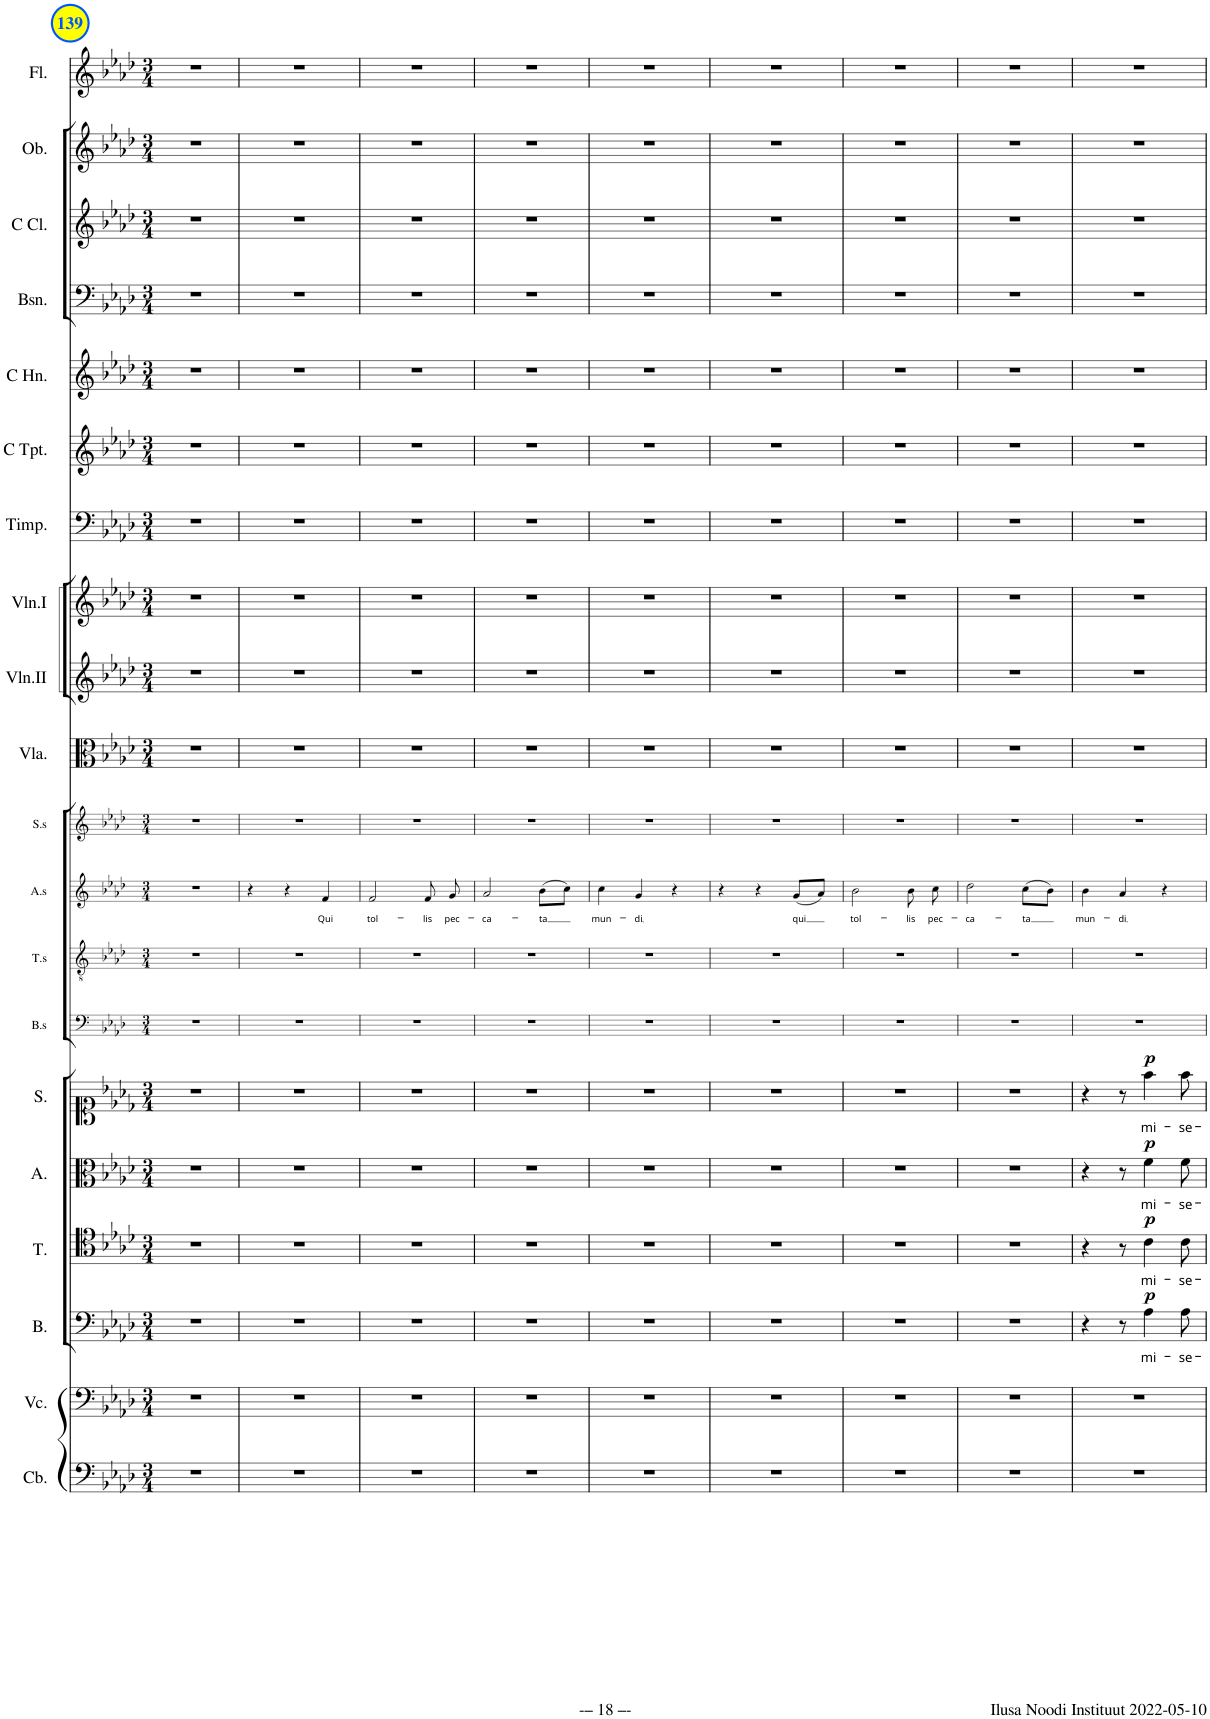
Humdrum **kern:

**kern	**kern	**kern	**text	**dynam	**kern	**text	**dynam	**kern	**text	**dynam	**kern	**text	**dynam	**kern	**kern	**kern	**text	**kern	**kern	**kern	**kern	**kern	**kern	**kern	**kern	**kern	**kern	**kern
*part20	*part19	*part18	*part18	*part18	*part17	*part17	*part17	*part16	*part16	*part16	*part15	*part15	*part15	*part14	*part13	*part12	*part12	*part11	*part10	*part9	*part8	*part7	*part6	*part5	*part4	*part3	*part2	*part1
*staff20	*staff19	*staff18	*staff18	*staff18	*staff17	*staff17	*staff17	*staff16	*staff16	*staff16	*staff15	*staff15	*staff15	*staff14	*staff13	*staff12	*staff12	*staff11	*staff10	*staff9	*staff8	*staff7	*staff6	*staff5	*staff4	*staff3	*staff2	*staff1
*I"Contrabass	*I"Violoncello	*I"B.	*	*	*I"T.	*	*	*I"A.	*	*	*I"S.	*	*	*I"Bass solo	*I"Tenor solo	*I"Alto solo	*	*I"Soprano solo	*I"Viola	*I"Violin II	*I"Violin I	*I"Timpani	*I"C Trumpet	*I"Horn in C	*I"Bassoon	*I"C Clarinet	*I"Oboe	*I"Flute
*I'Cb.	*I'Vc.	*I'B.	*	*	*I'T.	*	*	*I'A.	*	*	*I'S.	*	*	*I'B.s	*I'T.s	*I'A.s	*	*I'S.s	*I'Vla.	*I'Vln.II	*I'Vln.I	*I'Timp.	*I'C Tpt.	*	*I'Bsn.	*I'C Cl.	*I'Ob.	*I'Fl.
!!LO:PB:g=z
*clefF4	*clefF4	*clefF4	*	*	*clefC4	*	*	*clefC3	*	*	*clefC1	*	*	*clefF4	*clefGv2	*clefG2	*	*clefG2	*clefC3	*clefG2	*clefG2	*clefF4	*clefG2	*clefG2	*clefF4	*clefG2	*clefG2	*clefG2
*Trd7c12	*	*	*	*	*	*	*	*	*	*	*	*	*	*	*	*	*	*	*	*	*	*	*	*Trd7c12	*	*Trd1c2	*	*
*k[b-e-a-d-]	*k[b-e-a-d-]	*k[b-e-a-d-]	*	*	*k[b-e-a-d-]	*	*	*k[b-e-a-d-]	*	*	*k[b-e-a-d-]	*	*	*k[b-e-a-d-]	*k[b-e-a-d-]	*k[b-e-a-d-]	*	*k[b-e-a-d-]	*k[b-e-a-d-]	*k[b-e-a-d-]	*k[b-e-a-d-]	*k[b-e-a-d-]	*k[b-e-a-d-]	*k[b-e-a-d-]	*k[b-e-a-d-]	*k[b-e-a-d-]	*k[b-e-a-d-]	*k[b-e-a-d-]
*M3/4	*M3/4	*M3/4	*	*	*M3/4	*	*	*M3/4	*	*	*M3/4	*	*	*M3/4	*M3/4	*M3/4	*	*M3/4	*M3/4	*M3/4	*M3/4	*M3/4	*M3/4	*M3/4	*M3/4	*M3/4	*M3/4	*M3/4
=139	=139	=139	=139	=139	=139	=139	=139	=139	=139	=139	=139	=139	=139	=139	=139	=139	=139	=139	=139	=139	=139	=139	=139	=139	=139	=139	=139	=139
2.r	2.r	2.r	.	.	2.r	.	.	2.r	.	.	2.r	.	.	2.r	2.r	2.r	.	2.r	2.r	2.r	2.r	2.r	2.r	2.r	2.r	2.r	2.r	2.r
=140	=140	=140	=140	=140	=140	=140	=140	=140	=140	=140	=140	=140	=140	=140	=140	=140	=140	=140	=140	=140	=140	=140	=140	=140	=140	=140	=140	=140
2.r	2.r	2.r	.	.	2.r	.	.	2.r	.	.	2.r	.	.	2.r	2.r	4r	.	2.r	2.r	2.r	2.r	2.r	2.r	2.r	2.r	2.r	2.r	2.r
.	.	.	.	.	.	.	.	.	.	.	.	.	.	.	.	4r	.	.	.	.	.	.	.	.	.	.	.	.
!	!	!	!	!	!	!	!	!	!	!	!	!	!	!	!	!	!LO:LY:b	!	!	!	!	!	!	!	!	!	!	!
.	.	.	.	.	.	.	.	.	.	.	.	.	.	.	.	4f/	Qui	.	.	.	.	.	.	.	.	.	.	.
=141	=141	=141	=141	=141	=141	=141	=141	=141	=141	=141	=141	=141	=141	=141	=141	=141	=141	=141	=141	=141	=141	=141	=141	=141	=141	=141	=141	=141
!	!	!	!	!	!	!	!	!	!	!	!	!	!	!	!	!	!LO:LY:b	!	!	!	!	!	!	!	!	!	!	!
2.r	2.r	2.r	.	.	2.r	.	.	2.r	.	.	2.r	.	.	2.r	2.r	2f/	tol-	2.r	2.r	2.r	2.r	2.r	2.r	2.r	2.r	2.r	2.r	2.r
!	!	!	!	!	!	!	!	!	!	!	!	!	!	!	!	!	!LO:LY:b	!	!	!	!	!	!	!	!	!	!	!
.	.	.	.	.	.	.	.	.	.	.	.	.	.	.	.	8f/	-lis	.	.	.	.	.	.	.	.	.	.	.
!	!	!	!	!	!	!	!	!	!	!	!	!	!	!	!	!	!LO:LY:b	!	!	!	!	!	!	!	!	!	!	!
.	.	.	.	.	.	.	.	.	.	.	.	.	.	.	.	8g/	pec-	.	.	.	.	.	.	.	.	.	.	.
=142	=142	=142	=142	=142	=142	=142	=142	=142	=142	=142	=142	=142	=142	=142	=142	=142	=142	=142	=142	=142	=142	=142	=142	=142	=142	=142	=142	=142
!	!	!	!	!	!	!	!	!	!	!	!	!	!	!	!	!	!LO:LY:b	!	!	!	!	!	!	!	!	!	!	!
2.r	2.r	2.r	.	.	2.r	.	.	2.r	.	.	2.r	.	.	2.r	2.r	2a-/	-ca-	2.r	2.r	2.r	2.r	2.r	2.r	2.r	2.r	2.r	2.r	2.r
!	!	!	!	!	!	!	!	!	!	!	!	!	!	!	!	!	!LO:LY:b	!	!	!	!	!	!	!	!	!	!	!
.	.	.	.	.	.	.	.	.	.	.	.	.	.	.	.	(8b-\L	-ta	.	.	.	.	.	.	.	.	.	.	.
.	.	.	.	.	.	.	.	.	.	.	.	.	.	.	.	8cc\J)	.	.	.	.	.	.	.	.	.	.	.	.
=143	=143	=143	=143	=143	=143	=143	=143	=143	=143	=143	=143	=143	=143	=143	=143	=143	=143	=143	=143	=143	=143	=143	=143	=143	=143	=143	=143	=143
!	!	!	!	!	!	!	!	!	!	!	!	!	!	!	!	!	!LO:LY:b	!	!	!	!	!	!	!	!	!	!	!
2.r	2.r	2.r	.	.	2.r	.	.	2.r	.	.	2.r	.	.	2.r	2.r	4cc\	mun-	2.r	2.r	2.r	2.r	2.r	2.r	2.r	2.r	2.r	2.r	2.r
!	!	!	!	!	!	!	!	!	!	!	!	!	!	!	!	!	!LO:LY:b	!	!	!	!	!	!	!	!	!	!	!
.	.	.	.	.	.	.	.	.	.	.	.	.	.	.	.	4g/	-di,	.	.	.	.	.	.	.	.	.	.	.
.	.	.	.	.	.	.	.	.	.	.	.	.	.	.	.	4r	.	.	.	.	.	.	.	.	.	.	.	.
=144	=144	=144	=144	=144	=144	=144	=144	=144	=144	=144	=144	=144	=144	=144	=144	=144	=144	=144	=144	=144	=144	=144	=144	=144	=144	=144	=144	=144
2.r	2.r	2.r	.	.	2.r	.	.	2.r	.	.	2.r	.	.	2.r	2.r	4r	.	2.r	2.r	2.r	2.r	2.r	2.r	2.r	2.r	2.r	2.r	2.r
.	.	.	.	.	.	.	.	.	.	.	.	.	.	.	.	4r	.	.	.	.	.	.	.	.	.	.	.	.
!	!	!	!	!	!	!	!	!	!	!	!	!	!	!	!	!	!LO:LY:b	!	!	!	!	!	!	!	!	!	!	!
.	.	.	.	.	.	.	.	.	.	.	.	.	.	.	.	(8g/L	qui	.	.	.	.	.	.	.	.	.	.	.
.	.	.	.	.	.	.	.	.	.	.	.	.	.	.	.	8a-/J)	.	.	.	.	.	.	.	.	.	.	.	.
=145	=145	=145	=145	=145	=145	=145	=145	=145	=145	=145	=145	=145	=145	=145	=145	=145	=145	=145	=145	=145	=145	=145	=145	=145	=145	=145	=145	=145
!	!	!	!	!	!	!	!	!	!	!	!	!	!	!	!	!	!LO:LY:b	!	!	!	!	!	!	!	!	!	!	!
2.r	2.r	2.r	.	.	2.r	.	.	2.r	.	.	2.r	.	.	2.r	2.r	2b-\	tol-	2.r	2.r	2.r	2.r	2.r	2.r	2.r	2.r	2.r	2.r	2.r
!	!	!	!	!	!	!	!	!	!	!	!	!	!	!	!	!	!LO:LY:b	!	!	!	!	!	!	!	!	!	!	!
.	.	.	.	.	.	.	.	.	.	.	.	.	.	.	.	8b-\	-lis	.	.	.	.	.	.	.	.	.	.	.
!	!	!	!	!	!	!	!	!	!	!	!	!	!	!	!	!	!LO:LY:b	!	!	!	!	!	!	!	!	!	!	!
.	.	.	.	.	.	.	.	.	.	.	.	.	.	.	.	8cc\	pec-	.	.	.	.	.	.	.	.	.	.	.
=146	=146	=146	=146	=146	=146	=146	=146	=146	=146	=146	=146	=146	=146	=146	=146	=146	=146	=146	=146	=146	=146	=146	=146	=146	=146	=146	=146	=146
!	!	!	!	!	!	!	!	!	!	!	!	!	!	!	!	!	!LO:LY:b	!	!	!	!	!	!	!	!	!	!	!
2.r	2.r	2.r	.	.	2.r	.	.	2.r	.	.	2.r	.	.	2.r	2.r	2dd-\	-ca-	2.r	2.r	2.r	2.r	2.r	2.r	2.r	2.r	2.r	2.r	2.r
!	!	!	!	!	!	!	!	!	!	!	!	!	!	!	!	!	!LO:LY:b	!	!	!	!	!	!	!	!	!	!	!
.	.	.	.	.	.	.	.	.	.	.	.	.	.	.	.	(8cc\L	-ta	.	.	.	.	.	.	.	.	.	.	.
.	.	.	.	.	.	.	.	.	.	.	.	.	.	.	.	8b-\J)	.	.	.	.	.	.	.	.	.	.	.	.
=147	=147	=147	=147	=147	=147	=147	=147	=147	=147	=147	=147	=147	=147	=147	=147	=147	=147	=147	=147	=147	=147	=147	=147	=147	=147	=147	=147	=147
!	!	!	!	!	!	!	!	!	!	!	!	!	!	!	!	!	!LO:LY:b	!	!	!	!	!	!	!	!	!	!	!
2.r	2.r	4r	.	.	4r	.	.	4r	.	.	4r	.	.	2.r	2.r	4b-\	mun-	2.r	2.r	2.r	2.r	2.r	2.r	2.r	2.r	2.r	2.r	2.r
!	!	!	!	!	!	!	!	!	!	!	!	!	!	!	!	!	!LO:LY:b	!	!	!	!	!	!	!	!	!	!	!
.	.	8r	.	.	8r	.	.	8r	.	.	8r	.	.	.	.	4a-/	-di,	.	.	.	.	.	.	.	.	.	.	.
!	!	!	!LO:LY:b	!LO:DY:a	!	!LO:LY:b	!LO:DY:a	!	!LO:LY:b	!LO:DY:a	!	!LO:LY:b	!LO:DY:a	!	!	!	!	!	!	!	!	!	!	!	!	!	!	!
.	.	4A-\	mi-	p	4c\	mi-	p	4f\	mi-	p	4ff\	mi-	p	.	.	.	.	.	.	.	.	.	.	.	.	.	.	.
.	.	.	.	.	.	.	.	.	.	.	.	.	.	.	.	4r	.	.	.	.	.	.	.	.	.	.	.	.
!	!	!	!LO:LY:b	!	!	!LO:LY:b	!	!	!LO:LY:b	!	!	!LO:LY:b	!	!	!	!	!	!	!	!	!	!	!	!	!	!	!	!
.	.	8A-\	-se-	.	8c\	-se-	.	8f\	-se-	.	8ff\	-se-	.	.	.	.	.	.	.	.	.	.	.	.	.	.	.	.
=	=	=	=	=	=	=	=	=	=	=	=	=	=	=	=	=	=	=	=	=	=	=	=	=	=	=	=	=
*-	*-	*-	*-	*-	*-	*-	*-	*-	*-	*-	*-	*-	*-	*-	*-	*-	*-	*-	*-	*-	*-	*-	*-	*-	*-	*-	*-	*-
